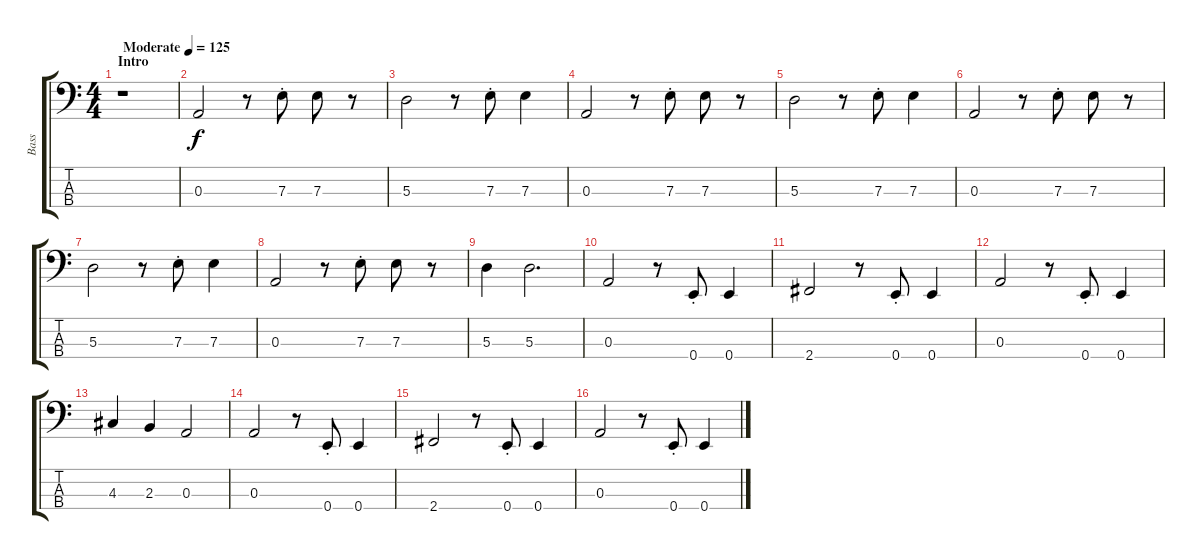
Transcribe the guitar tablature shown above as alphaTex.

\track ("Bass" "Bass") {instrument electricbassfinger}
\staff {score tabs}
\tuning (G2 D2 A1 E1) {hide}
\ts (4 4)
\section ("" "Intro")
\tempo (125 "Moderate")
\clef f4
\ks c
r.1{dy f instrument electricbassfinger} |
0.3.2 r.8 7.3{st}.8 7.3.8 r.8 |
5.3.2 r.8 7.3{st}.8 7.3.4 |
0.3.2 r.8 7.3{st}.8 7.3.8 r.8 |
5.3.2 r.8 7.3{st}.8 7.3.4 |
0.3.2 r.8 7.3{st}.8 7.3.8 r.8 |
5.3.2 r.8 7.3{st}.8 7.3.4 |
0.3.2 r.8 7.3{st}.8 7.3.8 r.8 |
5.3.4 5.3.2{d} |
0.3.2 r.8 0.4{st}.8 0.4.4 |
2.4.2 r.8 0.4{st}.8 0.4.4 |
0.3.2 r.8 0.4{st}.8 0.4.4 |
4.3.4 2.3.4 0.3.2 |
0.3.2 r.8 0.4{st}.8 0.4.4 |
2.4.2 r.8 0.4{st}.8 0.4.4 |
0.3.2 r.8 0.4{st}.8 0.4.4
